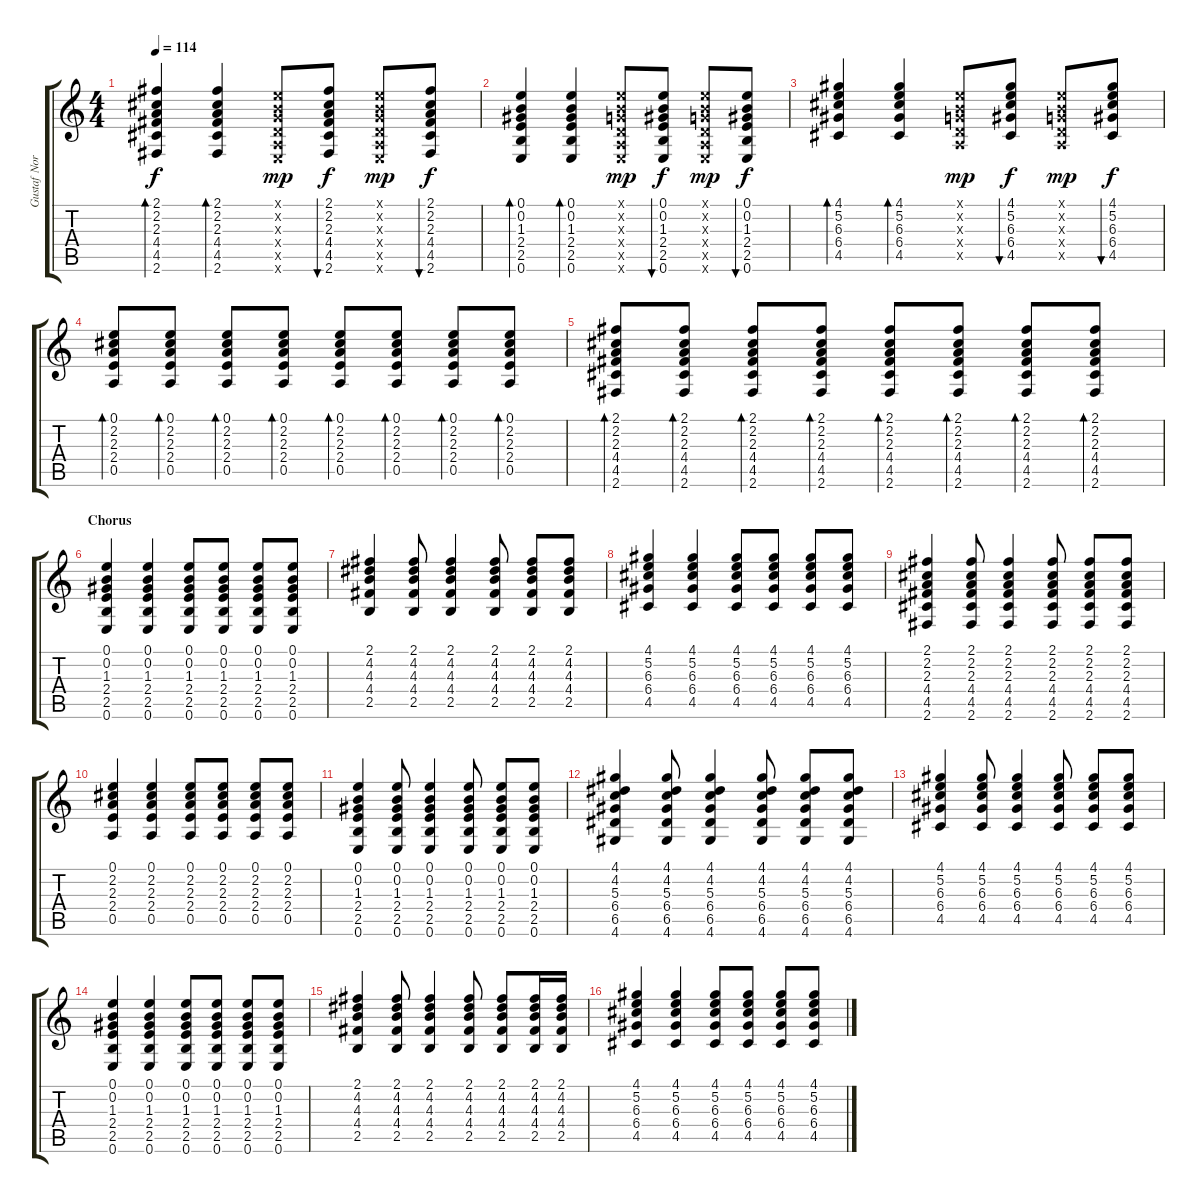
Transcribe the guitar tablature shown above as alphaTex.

\track ("Gustaf Norén - Rhythm Guitar" "Gustaf Nor") {instrument electricguitarclean}
\staff {score tabs}
\tuning (E4 B3 G3 D3 A2 E2) {hide}
\ts (4 4)
\tempo 114
\clef g2
\ks c
(2.1 2.2 2.3 4.4 4.5 2.6).4{bd 30 dy f} (2.1 2.2 2.3 4.4 4.5 2.6).4{bd 30} (0.1{x} 0.2{x} 0.3{x} 0.4{x} 0.5{x} 0.6{x}).8{dy mp} (2.1 2.2 2.3 4.4 4.5 2.6).8{bu 30 dy f} (0.1{x} 0.2{x} 0.3{x} 0.4{x} 0.5{x} 0.6{x}).8{dy mp} (2.1 2.2 2.3 4.4 4.5 2.6).8{bu 30 dy f} |
(0.1 0.2 1.3 2.4 2.5 0.6).4{bd 30} (0.1 0.2 1.3 2.4 2.5 0.6).4{bd 30} (0.1{x} 0.2{x} 0.3{x} 0.4{x} 0.5{x} 0.6{x}).8{dy mp} (0.1 0.2 1.3 2.4 2.5 0.6).8{bu 30 dy f} (0.1{x} 0.2{x} 0.3{x} 0.4{x} 0.5{x} 0.6{x}).8{dy mp} (0.1 0.2 1.3 2.4 2.5 0.6).8{bu 30 dy f} |
(4.1 5.2 6.3 6.4 4.5).4{bd 30} (4.1 5.2 6.3 6.4 4.5).4{bd 30} (0.1{x} 0.2{x} 0.3{x} 0.4{x} 0.5{x}).8{dy mp} (4.1 5.2 6.3 6.4 4.5).8{bu 30 dy f} (0.1{x} 0.2{x} 0.3{x} 0.4{x} 0.5{x}).8{dy mp} (4.1 5.2 6.3 6.4 4.5).8{bu 30 dy f} |
(0.1 2.2 2.3 2.4 0.5).8{bd 30} (0.1 2.2 2.3 2.4 0.5).8{bd 30} (0.1 2.2 2.3 2.4 0.5).8{bd 30} (0.1 2.2 2.3 2.4 0.5).8{bd 30} (0.1 2.2 2.3 2.4 0.5).8{bd 30} (0.1 2.2 2.3 2.4 0.5).8{bd 30} (0.1 2.2 2.3 2.4 0.5).8{bd 30} (0.1 2.2 2.3 2.4 0.5).8{bd 30} |
(2.1 2.2 2.3 4.4 4.5 2.6).8{bd 30} (2.1 2.2 2.3 4.4 4.5 2.6).8{bd 30} (2.1 2.2 2.3 4.4 4.5 2.6).8{bd 30} (2.1 2.2 2.3 4.4 4.5 2.6).8{bd 30} (2.1 2.2 2.3 4.4 4.5 2.6).8{bd 30} (2.1 2.2 2.3 4.4 4.5 2.6).8{bd 30} (2.1 2.2 2.3 4.4 4.5 2.6).8{bd 30} (2.1 2.2 2.3 4.4 4.5 2.6).8{bd 30} |
\section ("" "Chorus")
(0.1 0.2 1.3 2.4 2.5 0.6).4{volume 7} (0.1 0.2 1.3 2.4 2.5 0.6).4 (0.1 0.2 1.3 2.4 2.5 0.6).8 (0.1 0.2 1.3 2.4 2.5 0.6).8 (0.1 0.2 1.3 2.4 2.5 0.6).8 (0.1 0.2 1.3 2.4 2.5 0.6).8 |
(2.1 4.2 4.3 4.4 2.5).4 (2.1 4.2 4.3 4.4 2.5).8 (2.1 4.2 4.3 4.4 2.5).4 (2.1 4.2 4.3 4.4 2.5).8 (2.1 4.2 4.3 4.4 2.5).8 (2.1 4.2 4.3 4.4 2.5).8 |
(4.1 5.2 6.3 6.4 4.5).4 (4.1 5.2 6.3 6.4 4.5).4 (4.1 5.2 6.3 6.4 4.5).8 (4.1 5.2 6.3 6.4 4.5).8 (4.1 5.2 6.3 6.4 4.5).8 (4.1 5.2 6.3 6.4 4.5).8 |
(2.1 2.2 2.3 4.4 4.5 2.6).4 (2.1 2.2 2.3 4.4 4.5 2.6).8 (2.1 2.2 2.3 4.4 4.5 2.6).4 (2.1 2.2 2.3 4.4 4.5 2.6).8 (2.1 2.2 2.3 4.4 4.5 2.6).8 (2.1 2.2 2.3 4.4 4.5 2.6).8 |
(0.1 2.2 2.3 2.4 0.5).4 (0.1 2.2 2.3 2.4 0.5).4 (0.1 2.2 2.3 2.4 0.5).8 (0.1 2.2 2.3 2.4 0.5).8 (0.1 2.2 2.3 2.4 0.5).8 (0.1 2.2 2.3 2.4 0.5).8 |
(0.1 0.2 1.3 2.4 2.5 0.6).4 (0.1 0.2 1.3 2.4 2.5 0.6).8 (0.1 0.2 1.3 2.4 2.5 0.6).4 (0.1 0.2 1.3 2.4 2.5 0.6).8 (0.1 0.2 1.3 2.4 2.5 0.6).8 (0.1 0.2 1.3 2.4 2.5 0.6).8 |
(4.1 4.2 5.3 6.4 6.5 4.6).4 (4.1 4.2 5.3 6.4 6.5 4.6).8 (4.1 4.2 5.3 6.4 6.5 4.6).4 (4.1 4.2 5.3 6.4 6.5 4.6).8 (4.1 4.2 5.3 6.4 6.5 4.6).8 (4.1 4.2 5.3 6.4 6.5 4.6).8 |
(4.1 5.2 6.3 6.4 4.5).4 (4.1 5.2 6.3 6.4 4.5).8 (4.1 5.2 6.3 6.4 4.5).4 (4.1 5.2 6.3 6.4 4.5).8 (4.1 5.2 6.3 6.4 4.5).8 (4.1 5.2 6.3 6.4 4.5).8 |
(0.1 0.2 1.3 2.4 2.5 0.6).4{volume 7} (0.1 0.2 1.3 2.4 2.5 0.6).4 (0.1 0.2 1.3 2.4 2.5 0.6).8 (0.1 0.2 1.3 2.4 2.5 0.6).8 (0.1 0.2 1.3 2.4 2.5 0.6).8 (0.1 0.2 1.3 2.4 2.5 0.6).8 |
(2.1 4.2 4.3 4.4 2.5).4 (2.1 4.2 4.3 4.4 2.5).8 (2.1 4.2 4.3 4.4 2.5).4 (2.1 4.2 4.3 4.4 2.5).8 (2.1 4.2 4.3 4.4 2.5).8 (2.1 4.2 4.3 4.4 2.5).16 (2.1 4.2 4.3 4.4 2.5).16 |
(4.1 5.2 6.3 6.4 4.5).4 (4.1 5.2 6.3 6.4 4.5).4 (4.1 5.2 6.3 6.4 4.5).8 (4.1 5.2 6.3 6.4 4.5).8 (4.1 5.2 6.3 6.4 4.5).8 (4.1 5.2 6.3 6.4 4.5).8
